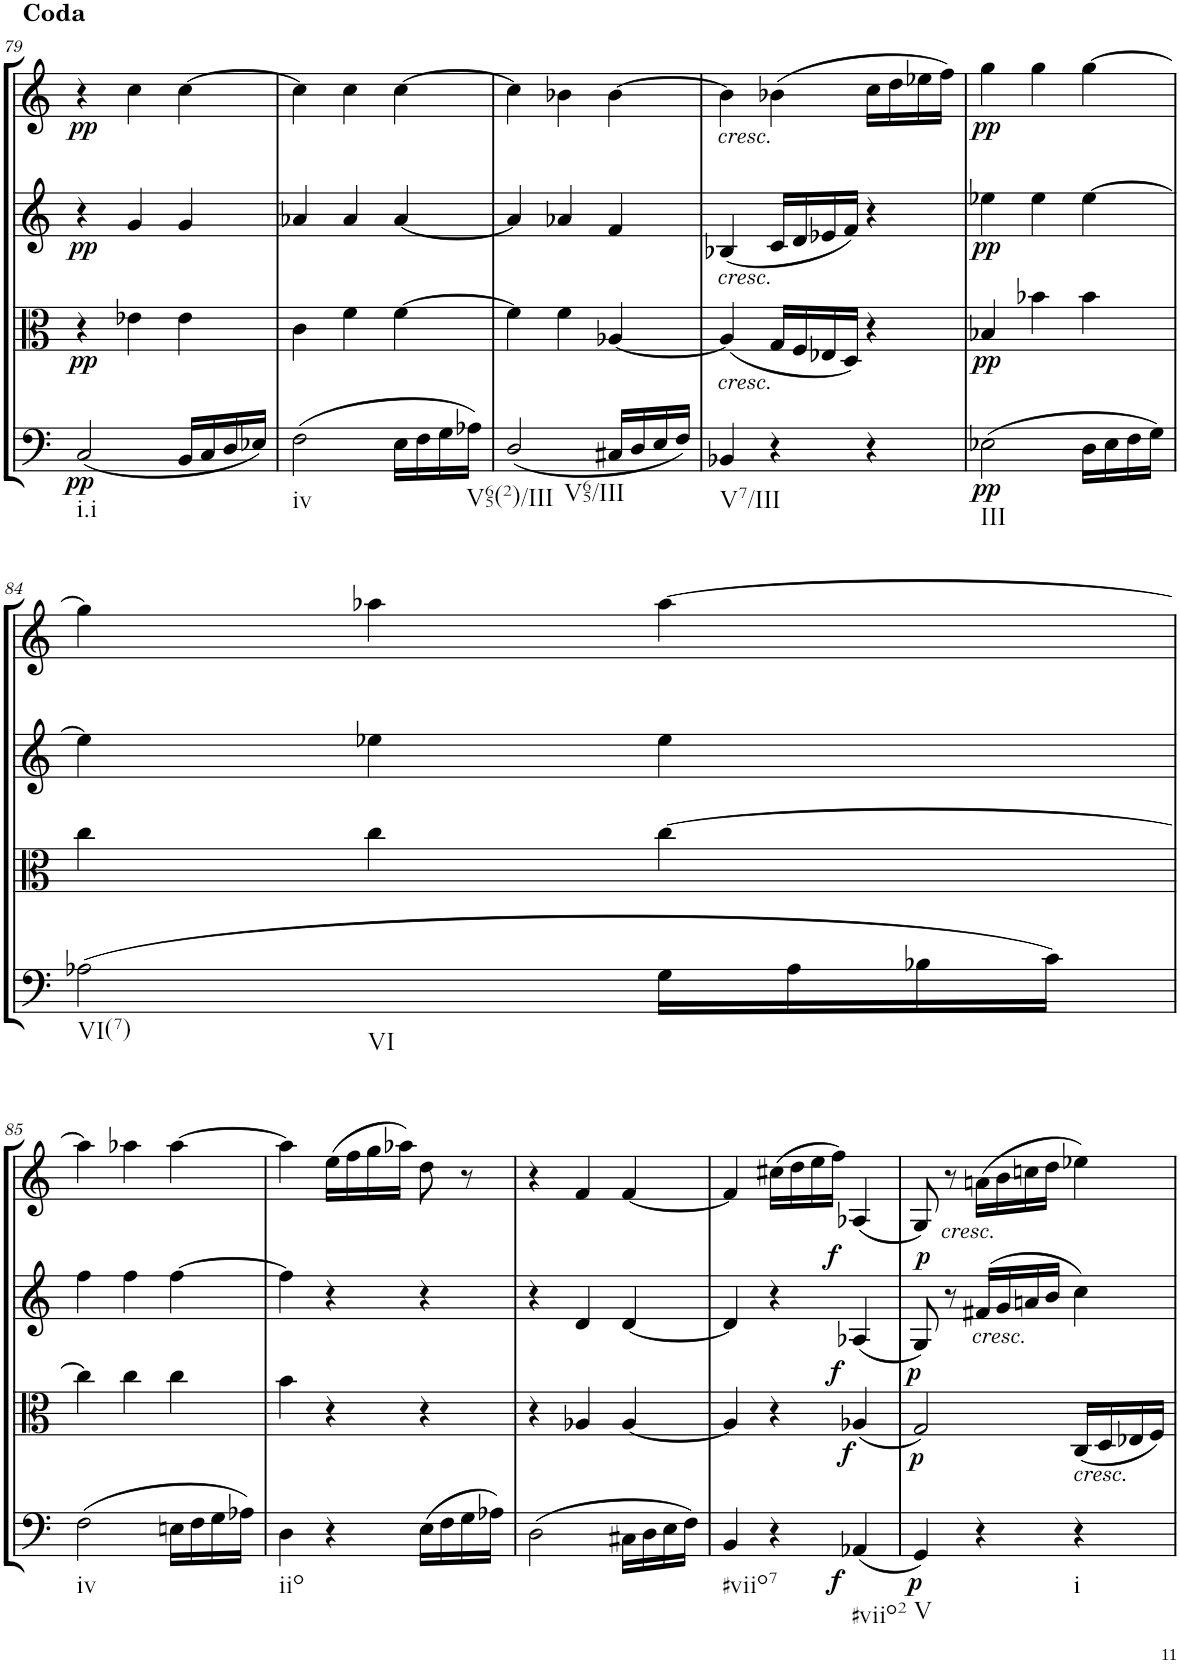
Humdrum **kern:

**kern	**dynam	**kern	**dynam	**kern	**dynam	**kern	**dynam
*part4	*part4	*part3	*part3	*part2	*part2	*part1	*part1
*staff4	*staff4	*staff3	*staff3	*staff2	*staff2	*staff1	*staff1
*I"Cello	*	*I"Viola	*	*I"2nd Violin	*	*I"1st Violin	*
*	*	*I'Vla	*	*I'Vln	*	*I'Vln	*
!!LO:PB:g=z
*clefF4	*	*clefC3	*	*clefG2	*	*clefG2	*
*k[]	*	*k[]	*	*k[]	*	*k[]	*
*C:	*	*C:	*	*C:	*	*C:	*
*M3/4	*	*M3/4	*	*M3/4	*	*M3/4	*
=79	=79	=79	=79	=79	=79	=79	=79
!LO:TX:b:t=i.i	!	!	!	!	!	!	!
!	!LO:DY:b	!	!LO:DY:b	!	!LO:DY:b	!	!LO:DY:b
(2C/	pp	4r	pp	4r	pp	4r	pp
.	.	4e-X\	.	4g/	.	4cc\	.
16BB/LL	.	4e-\	.	4g/	.	[4cc\	.
16C/	.	.	.	.	.	.	.
16D/	.	.	.	.	.	.	.
16E-X/JJ)	.	.	.	.	.	.	.
=80	=80	=80	=80	=80	=80	=80	=80
!LO:TX:b:t=iv	!	!	!	!	!	!	!
(2F\	.	4c\	.	4a-X/	.	4cc\]	.
.	.	4f\	.	4a-/	.	4cc\	.
16E\LL	.	[4f\	.	[4a-/	.	[4cc\	.
16F\	.	.	.	.	.	.	.
16G\	.	.	.	.	.	.	.
16A-X\JJ)	.	.	.	.	.	.	.
=81	=81	=81	=81	=81	=81	=81	=81
!LO:TX:b:t=V65(2)/III	!	!	!	!	!	!	!
!LO:TX:b:t=V65/III	!	!	!	!	!	!	!
(2D/	.	4f\]	.	4a-/]	.	4cc\]	.
.	.	4f\	.	4a-X/	.	4b-X\	.
16C#X/LL	.	[4A-X/	.	4f/	.	[4b-\	.
16D/	.	.	.	.	.	.	.
16E/	.	.	.	.	.	.	.
16F/JJ)	.	.	.	.	.	.	.
=82	=82	=82	=82	=82	=82	=82	=82
!	!	!	!	!	!	!LO:TX:b:i:t=cresc.	!
!	!	!	!	!LO:TX:b:i:t=cresc.	!	!	!
!	!	!LO:TX:b:i:t=cresc.	!	!	!	!	!
!LO:TX:b:t=V7/III	!	!	!	!	!	!	!
4BB-X/	.	(4A-/]	.	(4B-X/	.	4b-\]	.
4r	.	16G/LL	.	16c/LL	.	(4b-X\	.
.	.	16F/	.	16d/	.	.	.
.	.	16E-X/	.	16e-X/	.	.	.
.	.	16D/JJ)	.	16f/JJ)	.	.	.
4r	.	4r	.	4r	.	16cc\LL	.
.	.	.	.	.	.	16dd\	.
.	.	.	.	.	.	16ee-X\	.
.	.	.	.	.	.	16ff\JJ)	.
=83	=83	=83	=83	=83	=83	=83	=83
!LO:TX:b:t=III	!	!	!	!	!	!	!
!	!LO:DY:b	!	!LO:DY:b	!	!LO:DY:b	!	!LO:DY:b
(2E-X\	pp	4B-X/	pp	4ee-X\	pp	4gg\	pp
.	.	4b-X\	.	4ee-\	.	4gg\	.
16D\LL	.	4b-\	.	[4ee-\	.	[4gg\	.
16E-\	.	.	.	.	.	.	.
16F\	.	.	.	.	.	.	.
16G\JJ)	.	.	.	.	.	.	.
!!LO:LB:g=z
=84	=84	=84	=84	=84	=84	=84	=84
!LO:TX:b:t=VI(7)	!	!	!	!	!	!	!
!LO:TX:b:t=VI	!	!	!	!	!	!	!
(2A-X\	.	4cc\	.	4ee-\]	.	4gg\]	.
.	.	4cc\	.	4ee-X\	.	4aa-X\	.
16G\LL	.	[4cc\	.	4ee-\	.	[4aa-\	.
16A-\	.	.	.	.	.	.	.
16B-X\	.	.	.	.	.	.	.
16c\JJ)	.	.	.	.	.	.	.
!!LO:LB:g=z
=85	=85	=85	=85	=85	=85	=85	=85
!LO:TX:b:t=iv	!	!	!	!	!	!	!
(2F\	.	4cc\]	.	4ff\	.	4aa-\]	.
.	.	4cc\	.	4ff\	.	4aa-X\	.
16En\LL	.	4cc\	.	[4ff\	.	[4aa-\	.
16F\	.	.	.	.	.	.	.
16G\	.	.	.	.	.	.	.
16A-X\JJ)	.	.	.	.	.	.	.
=86	=86	=86	=86	=86	=86	=86	=86
!LO:TX:b:t=iio	!	!	!	!	!	!	!
4D\	.	4b\	.	4ff\]	.	4aa-\]	.
4r	.	4r	.	4r	.	(16ee\LL	.
.	.	.	.	.	.	16ff\	.
.	.	.	.	.	.	16gg\	.
.	.	.	.	.	.	16aa-X\JJ)	.
(16E\LL	.	4r	.	4r	.	8dd\	.
16F\	.	.	.	.	.	.	.
16G\	.	.	.	.	.	8r	.
16A-X\JJ)	.	.	.	.	.	.	.
=87	=87	=87	=87	=87	=87	=87	=87
(2D\	.	4r	.	4r	.	4r	.
.	.	4A-X/	.	4d/	.	4f/	.
16C#X\LL	.	[4A-/	.	[4d/	.	[4f/	.
16D\	.	.	.	.	.	.	.
16E\	.	.	.	.	.	.	.
16F\JJ)	.	.	.	.	.	.	.
=88	=88	=88	=88	=88	=88	=88	=88
!LO:TX:b:t=#viio7	!	!	!	!	!	!	!
4BB/	.	4A-/]	.	4d/]	.	4f/]	.
4r	.	4r	.	4r	.	(16cc#X\LL	.
.	.	.	.	.	.	16dd\	.
.	.	.	.	.	.	16ee\	.
.	.	.	.	.	.	16ff\JJ)	.
!LO:TX:b:t=#viio2	!	!	!	!	!	!	!
!	!LO:DY:b	!	!LO:DY:b	!	!	!	!
!	!	!	!LO:DY:n=1:a	!	!LO:DY:a	!	!
(4AA-X/	f	(4A-X/	f f	(4A-X/	f	(4A-X/	.
=89	=89	=89	=89	=89	=89	=89	=89
!LO:TX:b:t=V	!	!	!	!	!	!	!
!	!LO:DY:b	!	!LO:DY:b	!	!	!	!
!	!	!	!LO:DY:n=1:a	!	!LO:DY:a	!	!
4GG/)	p	2G/)	p p	8G/)	p	8G/)	.
!	!	!	!	!	!	!LO:TX:b:i:t=cresc.	!
.	.	.	.	8r	.	8r	.
!	!	!	!	!LO:TX:b:i:t=cresc.	!	!	!
4r	.	.	.	(16f#X/LL	.	(16an\LL	.
.	.	.	.	16g/	.	16b\	.
.	.	.	.	16an/	.	16ccn\	.
.	.	.	.	16b/JJ	.	16dd\JJ	.
!	!	!LO:TX:b:i:t=cresc.	!	!	!	!	!
!LO:TX:b:t=i	!	!	!	!	!	!	!
4r	.	(16C/LL	.	4cc\)	.	4ee-X\)	.
.	.	16D/	.	.	.	.	.
.	.	16E-X/	.	.	.	.	.
.	.	16F/JJ)	.	.	.	.	.
=	=	=	=	=	=	=	=
*-	*-	*-	*-	*-	*-	*-	*-
